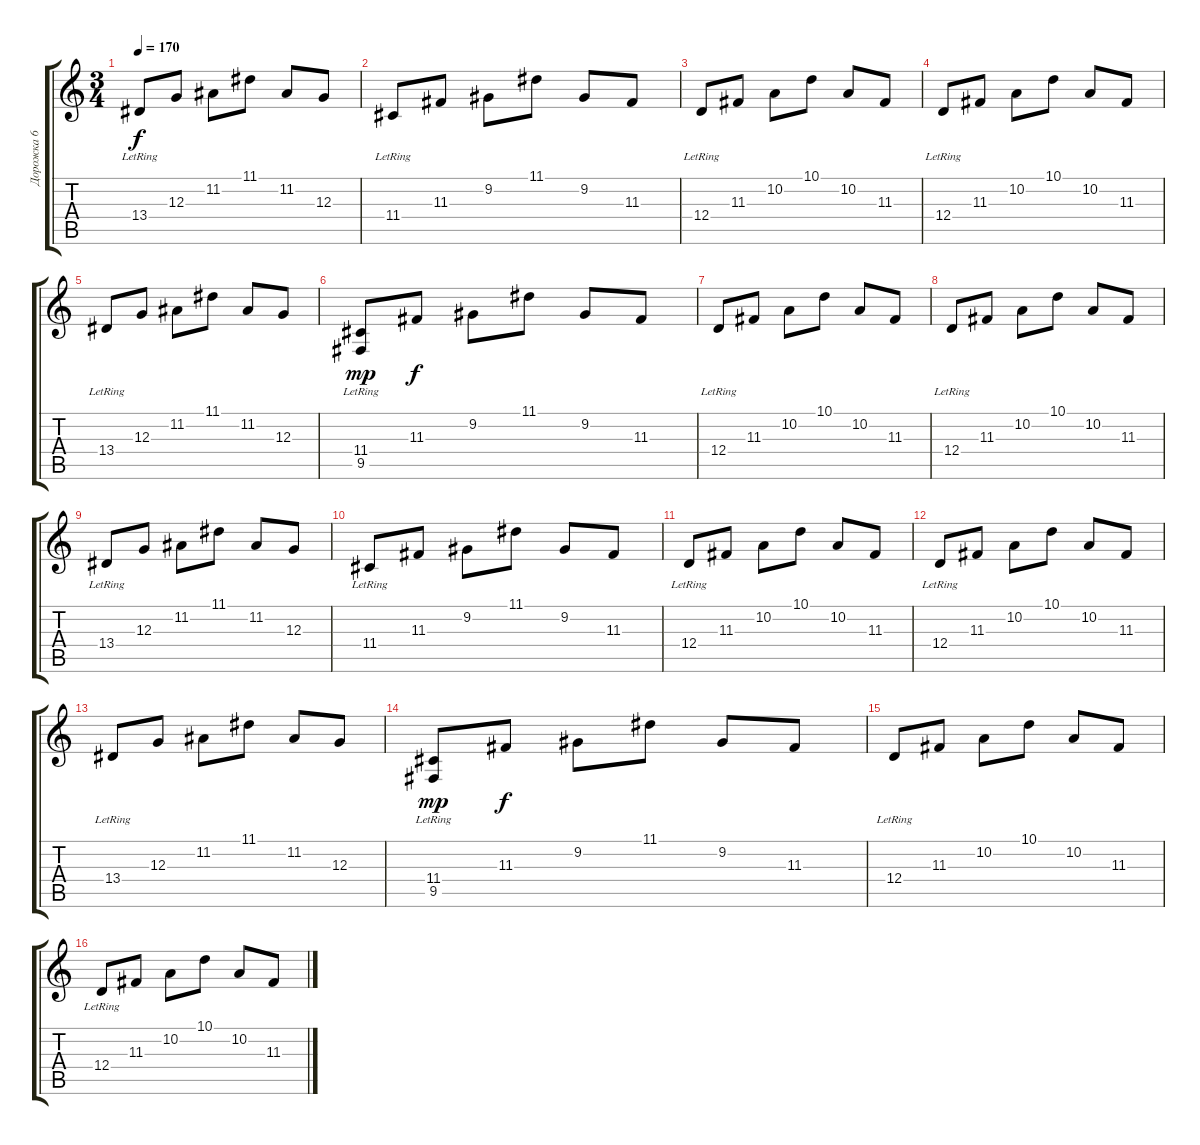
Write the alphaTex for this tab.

\track ("Дорожка 6" "Дорожка 6") {instrument fx1rain}
\staff {score tabs}
\tuning (E4 B3 G3 D3 A2 D2) {hide}
\ts (3 4)
\tempo 170
\clef g2
\ks c
13.4{lr}.8{dy f} 12.3.8 11.2.8 11.1.8 11.2.8 12.3.8 |
11.4{lr}.8 11.3.8 9.2.8 11.1.8 9.2.8 11.3.8 |
12.4{lr}.8 11.3.8 10.2.8 10.1.8 10.2.8 11.3.8 |
12.4{lr}.8 11.3.8 10.2.8 10.1.8 10.2.8 11.3.8 |
13.4{lr}.8 12.3.8 11.2.8 11.1.8 11.2.8 12.3.8 |
(11.4 9.5{lr}).8{dy mp} 11.3.8{dy f} 9.2.8 11.1.8 9.2.8 11.3.8 |
12.4{lr}.8 11.3.8 10.2.8 10.1.8 10.2.8 11.3.8 |
12.4{lr}.8 11.3.8 10.2.8 10.1.8 10.2.8 11.3.8 |
13.4{lr}.8 12.3.8 11.2.8 11.1.8 11.2.8 12.3.8 |
11.4{lr}.8 11.3.8 9.2.8 11.1.8 9.2.8 11.3.8 |
12.4{lr}.8 11.3.8 10.2.8 10.1.8 10.2.8 11.3.8 |
12.4{lr}.8 11.3.8 10.2.8 10.1.8 10.2.8 11.3.8 |
13.4{lr}.8 12.3.8 11.2.8 11.1.8 11.2.8 12.3.8 |
(11.4 9.5{lr}).8{dy mp} 11.3.8{dy f} 9.2.8 11.1.8 9.2.8 11.3.8 |
12.4{lr}.8 11.3.8 10.2.8 10.1.8 10.2.8 11.3.8 |
12.4{lr}.8 11.3.8 10.2.8 10.1.8 10.2.8 11.3.8
